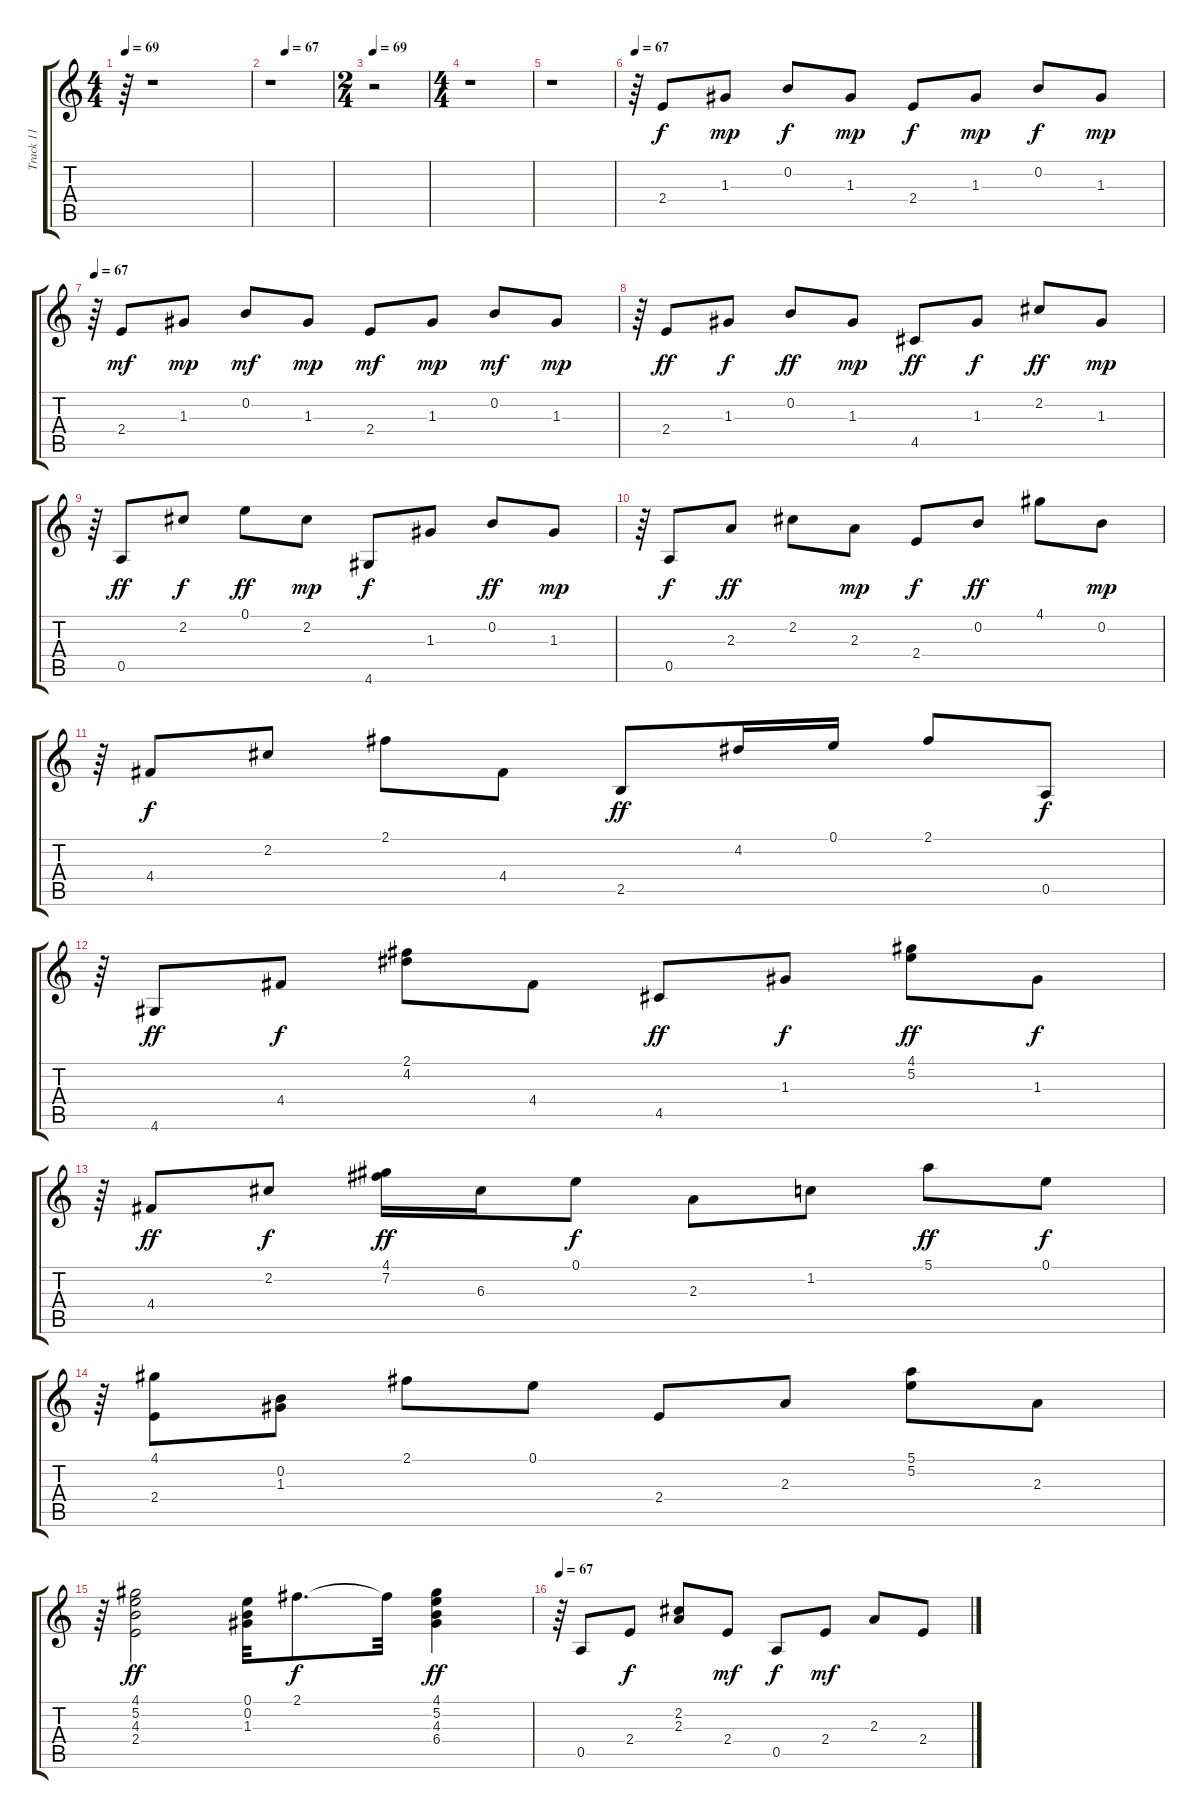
\track ("Track 11" "Track 11") {instrument acousticguitarsteel}
\staff {score tabs}
\tuning (E4 B3 G3 D3 A2 E2) {hide}
\ts (4 4)
\tempo 69
\clef g2
\ks c
r.64{dy mf} r.1 |
\tempo (67 0.25)
r.1 |
\ts (2 4)
\tempo 69
r.2 |
\ts (4 4)
r.1 |
r.1 |
\tempo 67
r.64 2.4.8{dy f volume 10 instrument acousticguitarsteel} 1.3.8{dy mp} 0.2.8{dy f} 1.3.8{dy mp} 2.4.8{dy f} 1.3.8{dy mp} 0.2.8{dy f} 1.3.8{dy mp} |
\tempo 67
r.64 2.4.8{dy mf} 1.3.8{dy mp} 0.2.8{dy mf} 1.3.8{dy mp} 2.4.8{dy mf} 1.3.8{dy mp} 0.2.8{dy mf} 1.3.8{dy mp} |
r.64 2.4.8{dy ff} 1.3.8{dy f} 0.2.8{dy ff} 1.3.8{dy mp} 4.5.8{dy ff} 1.3.8{dy f} 2.2.8{dy ff} 1.3.8{dy mp} |
r.64 0.5.8{dy ff} 2.2.8{dy f} 0.1.8{dy ff} 2.2.8{dy mp} 4.6.8{dy f} 1.3.8 0.2.8{dy ff} 1.3.8{dy mp} |
r.64 0.5.8{dy f} 2.3.8{dy ff} 2.2.8 2.3.8{dy mp} 2.4.8{dy f} 0.2.8{dy ff} 4.1.8 0.2.8{dy mp} |
r.64 4.4.8{dy f} 2.2.8 2.1.8 4.4.8 2.5.8{dy ff} 4.2.16 0.1.16 2.1.8 0.5.8{dy f} |
r.64 4.6.8{dy ff} 4.4.8{dy f} (2.1 4.2).8 4.4.8 4.5.8{dy ff} 1.3.8{dy f} (4.1 5.2).8{dy ff} 1.3.8{dy f} |
r.64 4.4.8{dy ff} 2.2.8{dy f} (4.1 7.2).16{dy ff} 6.3.16 0.1.8{dy f} 2.3.8 1.2.8 5.1.8{dy ff} 0.1.8{dy f} |
r.64 (4.1 2.4).8 (0.2 1.3).8 2.1.8 0.1.8 2.4.8 2.3.8 (5.1 5.2).8 2.3.8 |
r.64 (4.1 5.2 4.3 2.4).2{dy ff} (0.1 0.2 1.3).32 2.1.8{d dy f} 2.1{t}.32 (4.1 5.2 4.3 6.4).4{dy ff} |
\tempo 67
r.64 0.5.8 2.4.8{dy f} (2.2 2.3).8 2.4.8{dy mf} 0.5.8{dy f} 2.4.8{dy mf} 2.3.8 2.4.8
